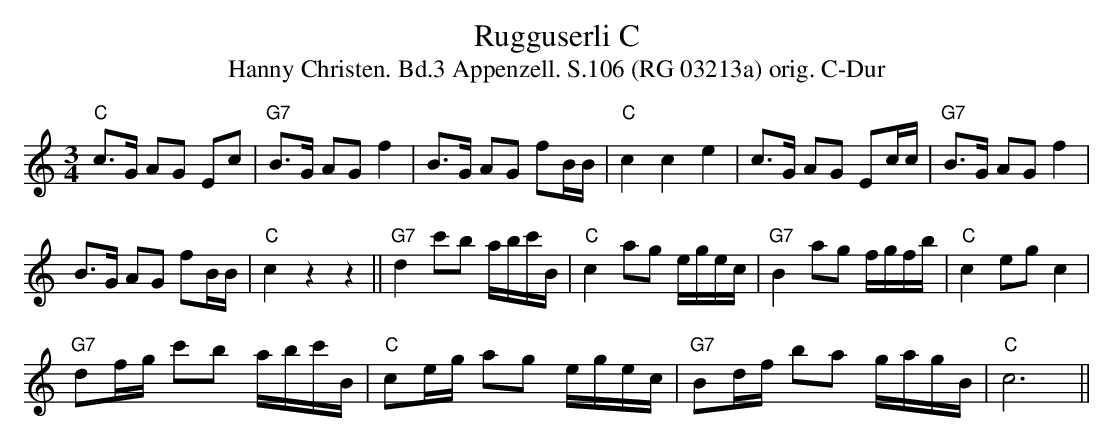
X:1
T:Rugguserli C
T:Hanny Christen. Bd.3 Appenzell. S.106 (RG 03213a) orig. C-Dur
M:3/4
L:1/8
K:C
"C"c>G AG Ec | "G7"B>G AG f2 | B>G AG fB/B/ | "C"c2 c2 e2 | c>G AG Ec/c/ |  "G7"B>G AG f2 |
B>G AG fB/B/ | "C"c2 z2 z2 || "G7"d2 c'b a/b/c'/B/ | "C"c2 ag e/g/e/c/ | "G7"B2 ag f/g/f/b/ | "C"c2 eg c2 |
"G7"df/g/ c'b a/b/c'/B/ | "C"ce/g/ ag e/g/e/c/ | "G7"Bd/f/ ba g/a/g/B/ | "C"c6 ||
